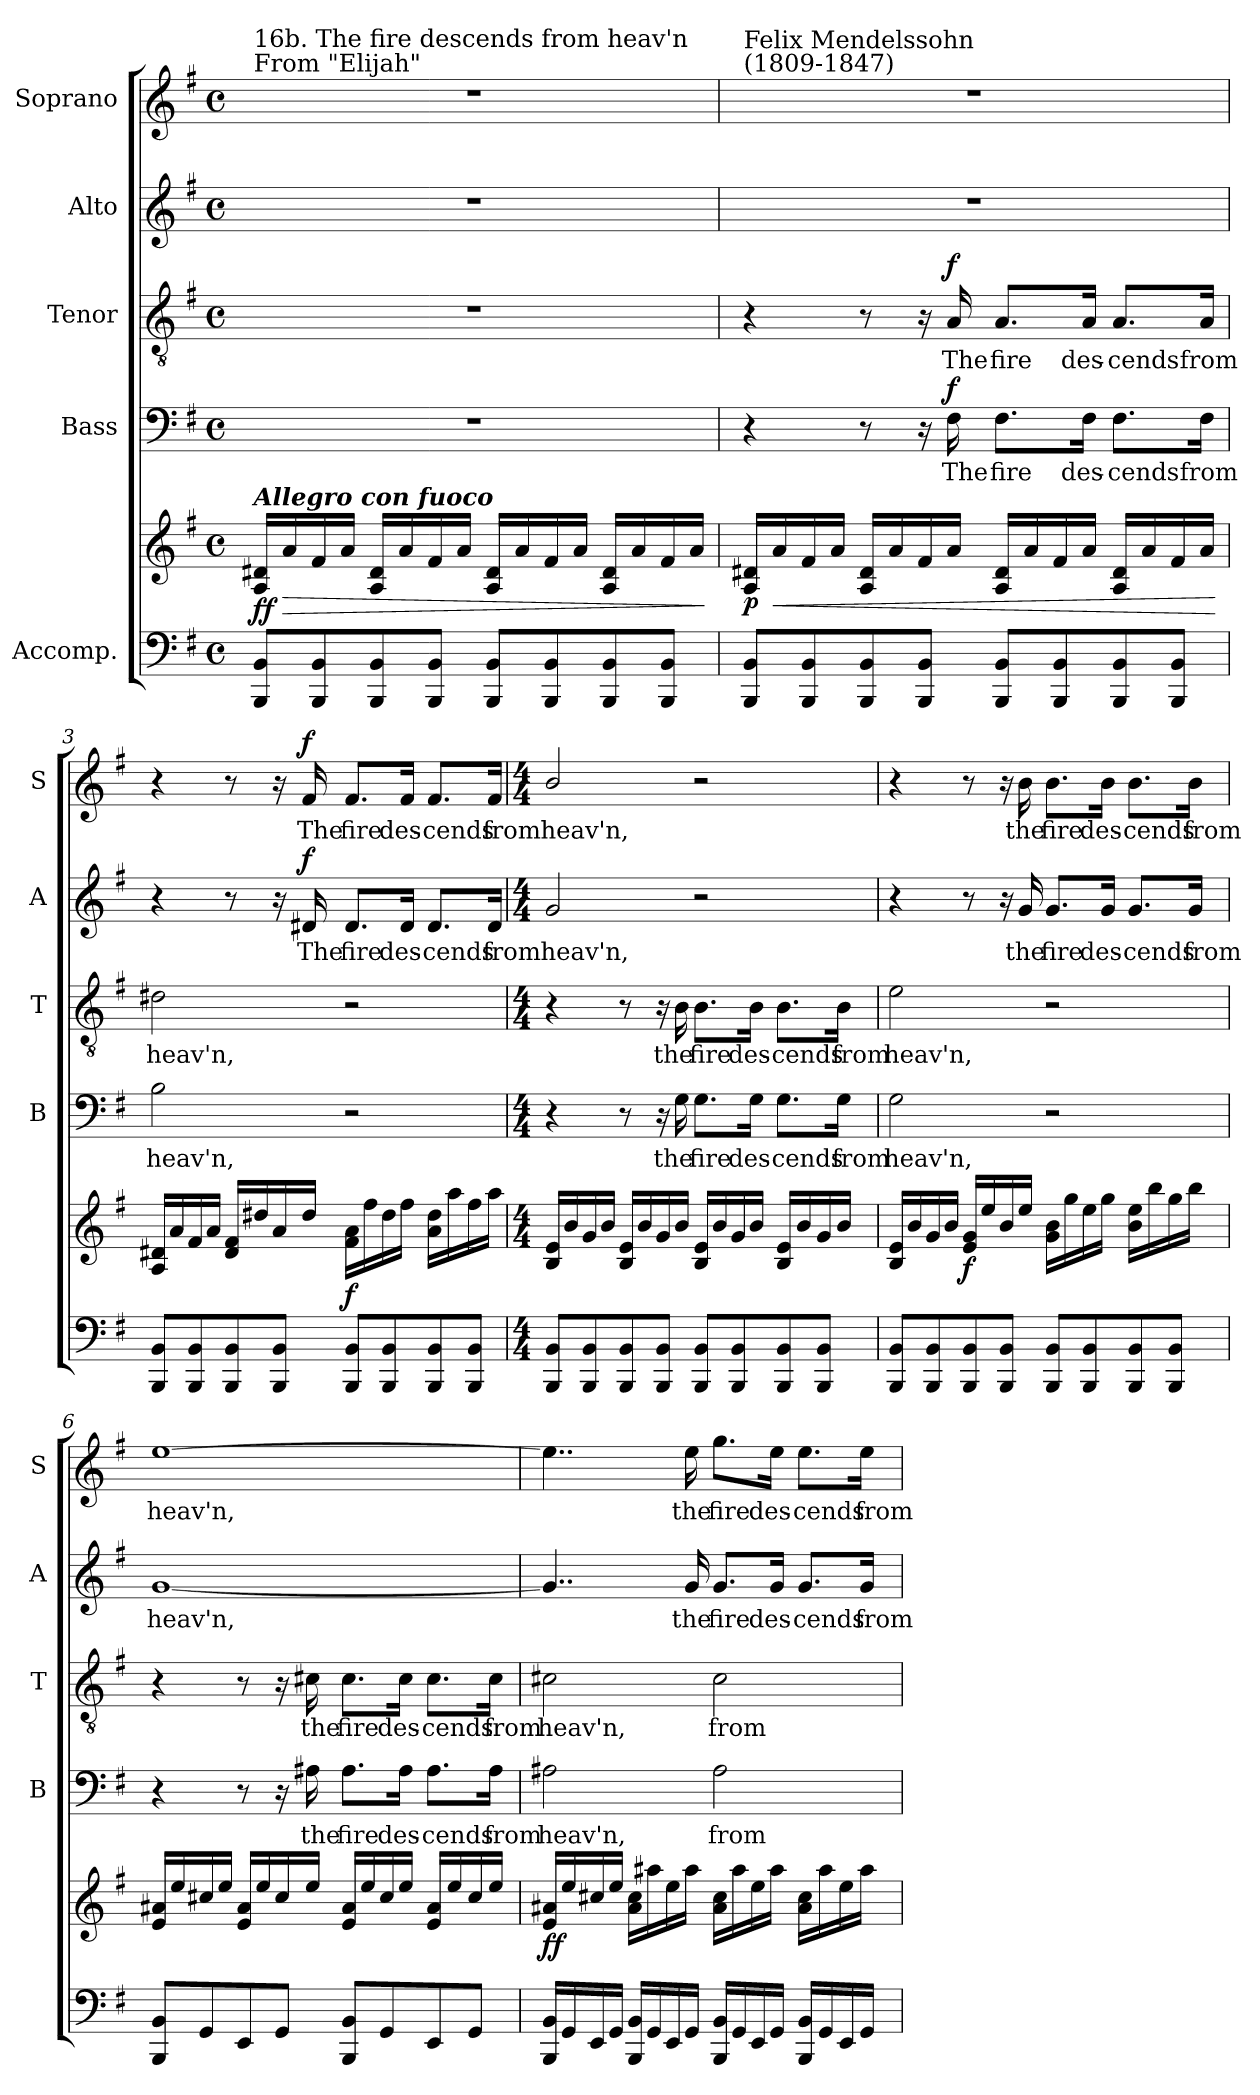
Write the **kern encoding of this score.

**kern	**kern	**dynam	**kern	**text	**dynam	**kern	**text	**dynam	**kern	**text	**dynam	**kern	**text	**dynam
*part5	*part5	*part5	*part4	*part4	*part4	*part3	*part3	*part3	*part2	*part2	*part2	*part1	*part1	*part1
*staff6	*staff5	*staff5/6	*staff4	*staff4	*staff4	*staff3	*staff3	*staff3	*staff2	*staff2	*staff2	*staff1	*staff1	*staff1
*I"Accomp.	*	*	*I"Bass	*	*	*I"Tenor	*	*	*I"Alto	*	*	*I"Soprano	*	*
*	*	*	*I'B	*	*	*I'T	*	*	*I'A	*	*	*I'S	*	*
*clefF4	*clefG2	*	*clefF4	*	*	*clefGv2	*	*	*clefG2	*	*	*clefG2	*	*
*k[f#]	*k[f#]	*	*k[f#]	*	*	*k[f#]	*	*	*k[f#]	*	*	*k[f#]	*	*
*G:	*G:	*	*G:	*	*	*G:	*	*	*G:	*	*	*G:	*	*
*M4/4	*M4/4	*	*M4/4	*	*	*M4/4	*	*	*M4/4	*	*	*M4/4	*	*
*met(c)	*met(c)	*	*met(c)	*	*	*met(c)	*	*	*met(c)	*	*	*met(c)	*	*
=1	=1	=1	=1	=1	=1	=1	=1	=1	=1	=1	=1	=1	=1	=1
!	!	!	!	!	!	!	!	!	!	!	!	!LO:TX:a:t=From "Elijah"	!	!
!	!	!	!	!	!	!	!	!	!	!	!	!LO:TX:a:t=16b. The fire descends from heav'n	!	!
!	!LO:TX:a:Bi:t=Allegro con fuoco	!	!	!	!	!	!	!	!	!	!	!	!	!
!	!	!LO:DY:b	!	!	!	!	!	!	!	!	!	!	!	!
8BBB/ 8BB/L	16A/ 16d#X/LL	ff	1r	.	.	1r	.	.	1r	.	.	1r	.	.
!	!	!LO:HP:b	!	!	!	!	!	!	!	!	!	!	!	!
.	16a/	>	.	.	.	.	.	.	.	.	.	.	.	.
8BBB/ 8BB/	16f#/	.	.	.	.	.	.	.	.	.	.	.	.	.
.	16a/JJ	.	.	.	.	.	.	.	.	.	.	.	.	.
8BBB/ 8BB/	16A/ 16d#/LL	.	.	.	.	.	.	.	.	.	.	.	.	.
.	16a/	.	.	.	.	.	.	.	.	.	.	.	.	.
8BBB/ 8BB/J	16f#/	.	.	.	.	.	.	.	.	.	.	.	.	.
.	16a/JJ	.	.	.	.	.	.	.	.	.	.	.	.	.
8BBB/ 8BB/L	16A/ 16d#/LL	.	.	.	.	.	.	.	.	.	.	.	.	.
.	16a/	.	.	.	.	.	.	.	.	.	.	.	.	.
8BBB/ 8BB/	16f#/	.	.	.	.	.	.	.	.	.	.	.	.	.
.	16a/JJ	.	.	.	.	.	.	.	.	.	.	.	.	.
8BBB/ 8BB/	16A/ 16d#/LL	.	.	.	.	.	.	.	.	.	.	.	.	.
.	16a/	.	.	.	.	.	.	.	.	.	.	.	.	.
8BBB/ 8BB/J	16f#/	.	.	.	.	.	.	.	.	.	.	.	.	.
.	16a/JJ	.	.	.	.	.	.	.	.	.	.	.	.	.
.	.	]	.	.	.	.	.	.	.	.	.	.	.	.
=2	=2	=2	=2	=2	=2	=2	=2	=2	=2	=2	=2	=2	=2	=2
!	!	!	!	!	!	!	!	!	!	!	!	!LO:TX:a:t=Felix Mendelssohn\n(1809-1847)	!	!
!	!	!LO:DY:b	!	!	!	!	!	!	!	!	!	!	!	!
8BBB/ 8BB/L	16A/ 16d#X/LL	p	4r	.	.	4r	.	.	1r	.	.	1r	.	.
!	!	!LO:HP:b	!	!	!	!	!	!	!	!	!	!	!	!
.	16a/	<	.	.	.	.	.	.	.	.	.	.	.	.
8BBB/ 8BB/	16f#/	.	.	.	.	.	.	.	.	.	.	.	.	.
.	16a/JJ	.	.	.	.	.	.	.	.	.	.	.	.	.
8BBB/ 8BB/	16A/ 16d#/LL	.	8r	.	.	8r	.	.	.	.	.	.	.	.
.	16a/	.	.	.	.	.	.	.	.	.	.	.	.	.
8BBB/ 8BB/J	16f#/	.	16r	.	.	16r	.	.	.	.	.	.	.	.
!	!	!	!	!LO:LY:b	!LO:DY:b	!	!LO:LY:b	!LO:DY:b	!	!	!	!	!	!
.	16a/JJ	.	16F#\	The	f	16A/	The	f	.	.	.	.	.	.
!	!	!	!	!LO:LY:b	!	!	!LO:LY:b	!	!	!	!	!	!	!
8BBB/ 8BB/L	16A/ 16d#/LL	.	8.F#\L	fire	.	8.A/L	fire	.	.	.	.	.	.	.
.	16a/	.	.	.	.	.	.	.	.	.	.	.	.	.
8BBB/ 8BB/	16f#/	.	.	.	.	.	.	.	.	.	.	.	.	.
!	!	!	!	!LO:LY:b	!	!	!LO:LY:b	!	!	!	!	!	!	!
.	16a/JJ	.	16F#\Jk	des-	.	16A/Jk	des-	.	.	.	.	.	.	.
!	!	!	!	!LO:LY:b	!	!	!LO:LY:b	!	!	!	!	!	!	!
8BBB/ 8BB/	16A/ 16d#/LL	.	8.F#\L	-cends	.	8.A/L	-cends	.	.	.	.	.	.	.
.	16a/	.	.	.	.	.	.	.	.	.	.	.	.	.
8BBB/ 8BB/J	16f#/	.	.	.	.	.	.	.	.	.	.	.	.	.
!	!	!	!	!LO:LY:b	!	!	!LO:LY:b	!	!	!	!	!	!	!
.	16a/JJ	.	16F#\Jk	from	.	16A/Jk	from	.	.	.	.	.	.	.
.	.	[	.	.	.	.	.	.	.	.	.	.	.	.
=3	=3	=3	=3	=3	=3	=3	=3	=3	=3	=3	=3	=3	=3	=3
!	!	!	!	!LO:LY:b	!	!	!LO:LY:b	!	!	!	!	!	!	!
8BBB/ 8BB/L	16A/ 16d#X/LL	.	2B\	heav'n,	.	2d#X\	heav'n,	.	4r	.	.	4r	.	.
.	16a/	.	.	.	.	.	.	.	.	.	.	.	.	.
8BBB/ 8BB/	16f#/	.	.	.	.	.	.	.	.	.	.	.	.	.
.	16a/JJ	.	.	.	.	.	.	.	.	.	.	.	.	.
8BBB/ 8BB/	16d#/ 16f#/LL	.	.	.	.	.	.	.	8r	.	.	8r	.	.
.	16dd#X/	.	.	.	.	.	.	.	.	.	.	.	.	.
8BBB/ 8BB/J	16a/	.	.	.	.	.	.	.	16r	.	.	16r	.	.
!	!	!	!	!	!	!	!	!	!	!LO:LY:b	!LO:DY:b	!	!LO:LY:b	!LO:DY:b
.	16dd#/JJ	.	.	.	.	.	.	.	16d#X/	The	f	16f#/	The	f
!	!	!LO:DY:b	!	!	!	!	!	!	!	!LO:LY:b	!	!	!LO:LY:b	!
8BBB/ 8BB/L	16f#\ 16a\LL	f	2r	.	.	2r	.	.	8.d#/L	fire	.	8.f#/L	fire	.
.	16ff#\	.	.	.	.	.	.	.	.	.	.	.	.	.
8BBB/ 8BB/	16dd#\	.	.	.	.	.	.	.	.	.	.	.	.	.
!	!	!	!	!	!	!	!	!	!	!LO:LY:b	!	!	!LO:LY:b	!
.	16ff#\JJ	.	.	.	.	.	.	.	16d#/Jk	des-	.	16f#/Jk	des-	.
!	!	!	!	!	!	!	!	!	!	!LO:LY:b	!	!	!LO:LY:b	!
8BBB/ 8BB/	16a\ 16dd#\LL	.	.	.	.	.	.	.	8.d#/L	-cends	.	8.f#/L	-cends	.
.	16aa\	.	.	.	.	.	.	.	.	.	.	.	.	.
8BBB/ 8BB/J	16ff#\	.	.	.	.	.	.	.	.	.	.	.	.	.
!	!	!	!	!	!	!	!	!	!	!LO:LY:b	!	!	!LO:LY:b	!
.	16aa\JJ	.	.	.	.	.	.	.	16d#/Jk	from	.	16f#/Jk	from	.
!!LO:LB:g=z
=4	=4	=4	=4	=4	=4	=4	=4	=4	=4	=4	=4	=4	=4	=4
*M4/4	*M4/4	*	*M4/4	*	*	*M4/4	*	*	*M4/4	*	*	*M4/4	*	*
!	!	!	!	!	!	!	!	!	!	!LO:LY:b	!	!	!LO:LY:b	!
8BBB/ 8BB/L	16B/ 16e/LL	.	4r	.	.	4r	.	.	2g/	heav'n,	.	2b/	heav'n,	.
.	16b/	.	.	.	.	.	.	.	.	.	.	.	.	.
8BBB/ 8BB/	16g/	.	.	.	.	.	.	.	.	.	.	.	.	.
.	16b/JJ	.	.	.	.	.	.	.	.	.	.	.	.	.
8BBB/ 8BB/	16B/ 16e/LL	.	8r	.	.	8r	.	.	.	.	.	.	.	.
.	16b/	.	.	.	.	.	.	.	.	.	.	.	.	.
8BBB/ 8BB/J	16g/	.	16r	.	.	16r	.	.	.	.	.	.	.	.
!	!	!	!	!LO:LY:b	!	!	!LO:LY:b	!	!	!	!	!	!	!
.	16b/JJ	.	16G\	the	.	16B\	the	.	.	.	.	.	.	.
!	!	!	!	!LO:LY:b	!	!	!LO:LY:b	!	!	!	!	!	!	!
8BBB/ 8BB/L	16B/ 16e/LL	.	8.G\L	fire	.	8.B\L	fire	.	2r	.	.	2r	.	.
.	16b/	.	.	.	.	.	.	.	.	.	.	.	.	.
8BBB/ 8BB/	16g/	.	.	.	.	.	.	.	.	.	.	.	.	.
!	!	!	!	!LO:LY:b	!	!	!LO:LY:b	!	!	!	!	!	!	!
.	16b/JJ	.	16G\Jk	des-	.	16B\Jk	des-	.	.	.	.	.	.	.
!	!	!	!	!LO:LY:b	!	!	!LO:LY:b	!	!	!	!	!	!	!
8BBB/ 8BB/	16B/ 16e/LL	.	8.G\L	-cends	.	8.B\L	-cends	.	.	.	.	.	.	.
.	16b/	.	.	.	.	.	.	.	.	.	.	.	.	.
8BBB/ 8BB/J	16g/	.	.	.	.	.	.	.	.	.	.	.	.	.
!	!	!	!	!LO:LY:b	!	!	!LO:LY:b	!	!	!	!	!	!	!
.	16b/JJ	.	16G\Jk	from	.	16B\Jk	from	.	.	.	.	.	.	.
=5	=5	=5	=5	=5	=5	=5	=5	=5	=5	=5	=5	=5	=5	=5
!	!	!	!	!LO:LY:b	!	!	!LO:LY:b	!	!	!	!	!	!	!
8BBB/ 8BB/L	16B/ 16e/LL	.	2G\	heav'n,	.	2e\	heav'n,	.	4r	.	.	4r	.	.
.	16b/	.	.	.	.	.	.	.	.	.	.	.	.	.
8BBB/ 8BB/	16g/	.	.	.	.	.	.	.	.	.	.	.	.	.
.	16b/JJ	.	.	.	.	.	.	.	.	.	.	.	.	.
!	!	!LO:DY:b	!	!	!	!	!	!	!	!	!	!	!	!
8BBB/ 8BB/	16e/ 16g/LL	f	.	.	.	.	.	.	8r	.	.	8r	.	.
.	16ee/	.	.	.	.	.	.	.	.	.	.	.	.	.
8BBB/ 8BB/J	16b/	.	.	.	.	.	.	.	16r	.	.	16r	.	.
!	!	!	!	!	!	!	!	!	!	!LO:LY:b	!	!	!LO:LY:b	!
.	16ee/JJ	.	.	.	.	.	.	.	16g/	the	.	16b\	the	.
!	!	!	!	!	!	!	!	!	!	!LO:LY:b	!	!	!LO:LY:b	!
8BBB/ 8BB/L	16g\ 16b\LL	.	2r	.	.	2r	.	.	8.g/L	fire	.	8.b\L	fire	.
.	16gg\	.	.	.	.	.	.	.	.	.	.	.	.	.
8BBB/ 8BB/	16ee\	.	.	.	.	.	.	.	.	.	.	.	.	.
!	!	!	!	!	!	!	!	!	!	!LO:LY:b	!	!	!LO:LY:b	!
.	16gg\JJ	.	.	.	.	.	.	.	16g/Jk	des-	.	16b\Jk	des-	.
!	!	!	!	!	!	!	!	!	!	!LO:LY:b	!	!	!LO:LY:b	!
8BBB/ 8BB/	16b\ 16ee\LL	.	.	.	.	.	.	.	8.g/L	-cends	.	8.b\L	-cends	.
.	16bb\	.	.	.	.	.	.	.	.	.	.	.	.	.
8BBB/ 8BB/J	16gg\	.	.	.	.	.	.	.	.	.	.	.	.	.
!	!	!	!	!	!	!	!	!	!	!LO:LY:b	!	!	!LO:LY:b	!
.	16bb\JJ	.	.	.	.	.	.	.	16g/Jk	from	.	16b\Jk	from	.
!!LO:LB:g=z
=6	=6	=6	=6	=6	=6	=6	=6	=6	=6	=6	=6	=6	=6	=6
!	!	!	!	!	!	!	!	!	!	!LO:LY:b	!	!	!LO:LY:b	!
8BBB/ 8BB/L	16e/ 16a#X/LL	.	4r	.	.	4r	.	.	[1g	heav'n,	.	[1ee	heav'n,	.
.	16ee/	.	.	.	.	.	.	.	.	.	.	.	.	.
8GG/	16cc#X/	.	.	.	.	.	.	.	.	.	.	.	.	.
.	16ee/JJ	.	.	.	.	.	.	.	.	.	.	.	.	.
8EE/	16e/ 16a#/LL	.	8r	.	.	8r	.	.	.	.	.	.	.	.
.	16ee/	.	.	.	.	.	.	.	.	.	.	.	.	.
8GG/J	16cc#/	.	16r	.	.	16r	.	.	.	.	.	.	.	.
!	!	!	!	!LO:LY:b	!	!	!LO:LY:b	!	!	!	!	!	!	!
.	16ee/JJ	.	16A#X\	the	.	16c#X\	the	.	.	.	.	.	.	.
!	!	!	!	!LO:LY:b	!	!	!LO:LY:b	!	!	!	!	!	!	!
8BBB/ 8BB/L	16e/ 16a#/LL	.	8.A#\L	fire	.	8.c#\L	fire	.	.	.	.	.	.	.
.	16ee/	.	.	.	.	.	.	.	.	.	.	.	.	.
8GG/	16cc#/	.	.	.	.	.	.	.	.	.	.	.	.	.
!	!	!	!	!LO:LY:b	!	!	!LO:LY:b	!	!	!	!	!	!	!
.	16ee/JJ	.	16A#\Jk	des-	.	16c#\Jk	des-	.	.	.	.	.	.	.
!	!	!	!	!LO:LY:b	!	!	!LO:LY:b	!	!	!	!	!	!	!
8EE/	16e/ 16a#/LL	.	8.A#\L	-cends	.	8.c#\L	-cends	.	.	.	.	.	.	.
.	16ee/	.	.	.	.	.	.	.	.	.	.	.	.	.
8GG/J	16cc#/	.	.	.	.	.	.	.	.	.	.	.	.	.
!	!	!	!	!LO:LY:b	!	!	!LO:LY:b	!	!	!	!	!	!	!
.	16ee/JJ	.	16A#\Jk	from	.	16c#\Jk	from	.	.	.	.	.	.	.
=7	=7	=7	=7	=7	=7	=7	=7	=7	=7	=7	=7	=7	=7	=7
!	!	!LO:DY:b	!	!LO:LY:b	!	!	!LO:LY:b	!	!	!	!	!	!	!
16BBB/ 16BB/LL	16e/ 16a#X/LL	ff	2A#X\	heav'n,	.	2c#X\	heav'n,	.	4..g/]	.	.	4..ee\]	.	.
16GG/	16ee/	.	.	.	.	.	.	.	.	.	.	.	.	.
16EE/	16cc#X/	.	.	.	.	.	.	.	.	.	.	.	.	.
16GG/JJ	16ee/JJ	.	.	.	.	.	.	.	.	.	.	.	.	.
16BBB/ 16BB/LL	16a#\ 16cc#\LL	.	.	.	.	.	.	.	.	.	.	.	.	.
16GG/	16aa#X\	.	.	.	.	.	.	.	.	.	.	.	.	.
16EE/	16ee\	.	.	.	.	.	.	.	.	.	.	.	.	.
!	!	!	!	!	!	!	!	!	!	!LO:LY:b	!	!	!LO:LY:b	!
16GG/JJ	16aa#\JJ	.	.	.	.	.	.	.	16g/	the	.	16ee\	the	.
!	!	!	!	!LO:LY:b	!	!	!LO:LY:b	!	!	!LO:LY:b	!	!	!LO:LY:b	!
16BBB/ 16BB/LL	16a#\ 16cc#\LL	.	2A#\	from	.	2c#\	from	.	8.g/L	fire	.	8.gg\L	fire	.
16GG/	16aa#\	.	.	.	.	.	.	.	.	.	.	.	.	.
16EE/	16ee\	.	.	.	.	.	.	.	.	.	.	.	.	.
!	!	!	!	!	!	!	!	!	!	!LO:LY:b	!	!	!LO:LY:b	!
16GG/JJ	16aa#\JJ	.	.	.	.	.	.	.	16g/Jk	des-	.	16ee\Jk	des-	.
!	!	!	!	!	!	!	!	!	!	!LO:LY:b	!	!	!LO:LY:b	!
16BBB/ 16BB/LL	16a#\ 16cc#\LL	.	.	.	.	.	.	.	8.g/L	-cends	.	8.ee\L	-cends	.
16GG/	16aa#\	.	.	.	.	.	.	.	.	.	.	.	.	.
16EE/	16ee\	.	.	.	.	.	.	.	.	.	.	.	.	.
!	!	!	!	!	!	!	!	!	!	!LO:LY:b	!	!	!LO:LY:b	!
16GG/JJ	16aa#\JJ	.	.	.	.	.	.	.	16g/Jk	from	.	16ee\Jk	from	.
=	=	=	=	=	=	=	=	=	=	=	=	=	=	=
*-	*-	*-	*-	*-	*-	*-	*-	*-	*-	*-	*-	*-	*-	*-
